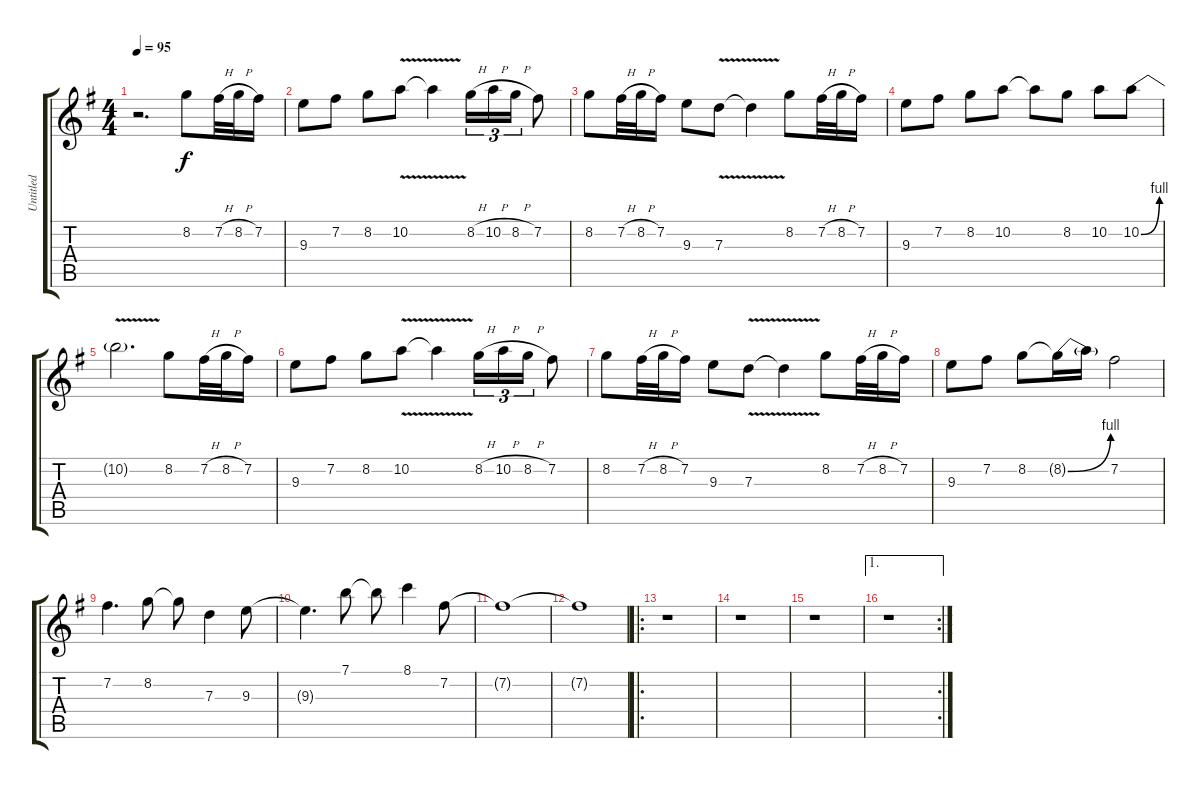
\track ("Untitled" "Untitled") {instrument distortionguitar}
\staff {score tabs}
\tuning (E4 B3 G3 D3 A2 E2) {hide}
\ts (4 4)
\tempo 95
\clef g2
\ks g
r.2{d dy f instrument distortionguitar} 8.2.8 7.2{h}.32 8.2{h}.32 7.2.16 |
9.3.8 7.2.8 8.2.8 10.2{v}.8 10.2{v t}.4 8.2{h}.16{tu (3 2)} 10.2{h}.16{tu (3 2)} 8.2{h}.16{tu (3 2)} 7.2.8 |
8.2.8 7.2{h}.32 8.2{h}.32 7.2.16 9.3.8 7.3{v}.8 7.3{v t}.4 8.2.8 7.2{h}.32 8.2{h}.32 7.2.16 |
9.3.8 7.2.8 8.2.8 10.2.8 10.2{t}.8 8.2.8 10.2.8 10.2{be (bend 0 0 60 4)}.8 |
10.2{v t}.2{d} 8.2.8 7.2{h}.32 8.2{h}.32 7.2.16 |
9.3.8 7.2.8 8.2.8 10.2{v}.8 10.2{v t}.4 8.2{h}.16{tu (3 2)} 10.2{h}.16{tu (3 2)} 8.2{h}.16{tu (3 2)} 7.2.8 |
8.2.8 7.2{h}.32 8.2{h}.32 7.2.16 9.3.8 7.3{v}.8 7.3{v t}.4 8.2.8 7.2{h}.32 8.2{h}.32 7.2.16 |
9.3.8 7.2.8 8.2.8 8.2{be (bend 0 0 60 4) t}.16 8.2{t}.16 7.2.2 |
7.2.4{d} 8.2.8 8.2{t}.8 7.3.4 9.3.8 |
9.3{t}.4{d} 7.1.8 7.1{t}.8 8.1.4 7.2.8 |
7.2{t}.1 |
7.2{t}.1 |
\ro
r.1 |
r.1 |
r.1 |
\ae 1
\rc 2
r.1
